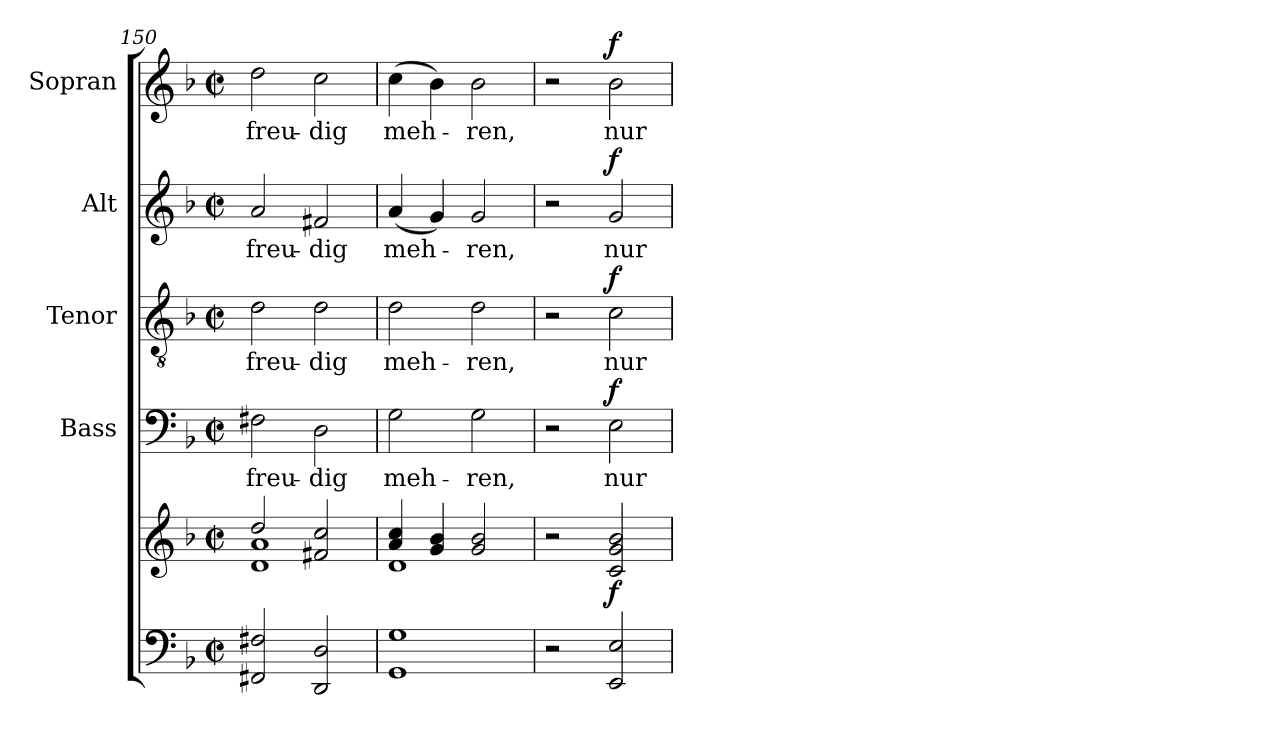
**kern	**kern	**dynam	**kern	**text	**dynam	**kern	**text	**dynam	**kern	**text	**dynam	**kern	**text	**dynam
*part5	*part5	*part5	*part4	*part4	*part4	*part3	*part3	*part3	*part2	*part2	*part2	*part1	*part1	*part1
*staff6	*staff5	*staff5/6	*staff4	*staff4	*staff4	*staff3	*staff3	*staff3	*staff2	*staff2	*staff2	*staff1	*staff1	*staff1
*	*	*	*I"Bass	*	*	*I"Tenor	*	*	*I"Alt	*	*	*I"Sopran	*	*
*	*	*	*I'B.	*	*	*I'T.	*	*	*I'A.	*	*	*I'S.	*	*
*clefF4	*clefG2	*	*clefF4	*	*	*clefGv2	*	*	*clefG2	*	*	*clefG2	*	*
*k[b-]	*k[b-]	*	*k[b-]	*	*	*k[b-]	*	*	*k[b-]	*	*	*k[b-]	*	*
*F:	*F:	*	*F:	*	*	*F:	*	*	*F:	*	*	*F:	*	*
*M2/2	*M2/2	*	*M2/2	*	*	*M2/2	*	*	*M2/2	*	*	*M2/2	*	*
*met(c|)	*met(c|)	*	*met(c|)	*	*	*met(c|)	*	*	*met(c|)	*	*	*met(c|)	*	*
=150	=150	=150	=150	=150	=150	=150	=150	=150	=150	=150	=150	=150	=150	=150
*	*^	*	*	*	*	*	*	*	*	*	*	*	*	*
!	!	!	!	!	!LO:LY:b	!	!	!LO:LY:b	!	!	!LO:LY:b	!	!	!LO:LY:b	!
2FF#X/ 2F#X/	2dd/	1d 1a	.	2F#X\	freu-	.	2d\	freu-	.	2a/	freu-	.	2dd\	freu-	.
!	!	!	!	!	!LO:LY:b	!	!	!LO:LY:b	!	!	!LO:LY:b	!	!	!LO:LY:b	!
2DD/ 2D/	2f#X/ 2cc/	.	.	2D\	-dig	.	2d\	-dig	.	2f#X/	-dig	.	2cc\	-dig	.
=151	=151	=151	=151	=151	=151	=151	=151	=151	=151	=151	=151	=151	=151	=151	=151
!	!	!	!	!	!LO:LY:b	!	!	!LO:LY:b	!	!	!LO:LY:b	!	!	!LO:LY:b	!
1GG 1G	4a/ 4cc/	1d	.	2G\	meh-	.	2d\	meh-	.	(<4a/	meh-	.	(>4cc\	meh-	.
.	4g/ 4b-/	.	.	.	.	.	.	.	.	4g/)	.	.	4b-\)	.	.
!	!	!	!	!	!LO:LY:b	!	!	!LO:LY:b	!	!	!LO:LY:b	!	!	!LO:LY:b	!
.	2g/ 2b-/	.	.	2G\	-ren,	.	2d\	-ren,	.	2g/	-ren,	.	2b-\	-ren,	.
*	*v	*v	*	*	*	*	*	*	*	*	*	*	*	*	*
=152	=152	=152	=152	=152	=152	=152	=152	=152	=152	=152	=152	=152	=152	=152
2r	2r	.	2r	.	.	2r	.	.	2r	.	.	2r	.	.
!	!	!LO:DY:b	!	!LO:LY:b	!LO:DY:a	!	!LO:LY:b	!LO:DY:a	!	!LO:LY:b	!LO:DY:a	!	!LO:LY:b	!LO:DY:a
2EE/ 2E/	2c/ 2g/ 2b-/	f	2E\	nur	f	2c\	nur	f	2g/	nur	f	2b-\	nur	f
=	=	=	=	=	=	=	=	=	=	=	=	=	=	=
*-	*-	*-	*-	*-	*-	*-	*-	*-	*-	*-	*-	*-	*-	*-
